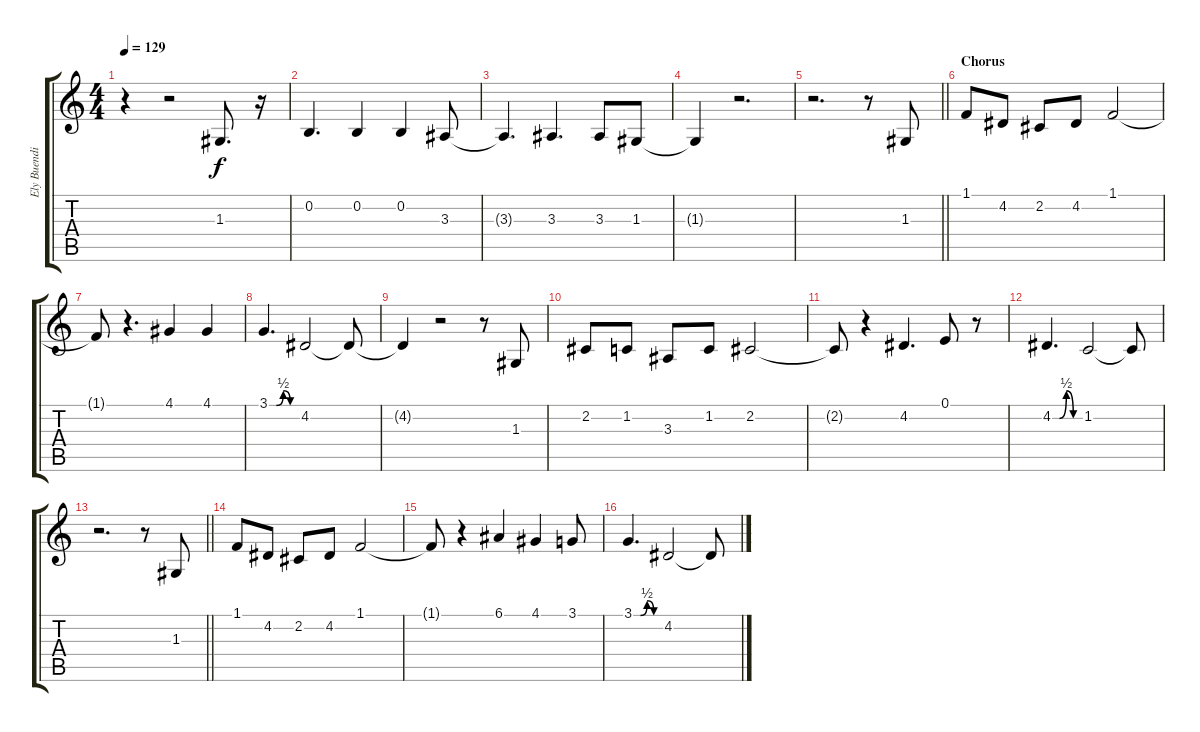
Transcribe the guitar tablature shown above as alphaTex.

\track ("Ely Buendia(Vocal)" "Ely Buendi") {instrument sopranosax}
\staff {score tabs}
\tuning (E4 B3 G3 D3 A2 E2) {hide}
\ts (4 4)
\tempo 129
\clef g2
\ks c
r.4{dy f} r.2 1.3.8{d} r.16 |
0.2.4{d} 0.2.4 0.2.4 3.3.8 |
3.3{t}.4{d} 3.3.4{d} 3.3.8 1.3.8 |
1.3{t}.4 r.2{d} |
\barLineRight lightlight
r.2{d} r.8 1.3.8 |
\section ("" "Chorus")
1.1.8 4.2.8 2.2.8 4.2.8 1.1.2 |
1.1{t}.8 r.4{d} 4.1.4 4.1.4 |
3.1{be (custom 0 0 15 0 30 2 45 0 60 0)}.4{d} 4.2.2 4.2{t}.8 |
4.2{t}.4 r.2 r.8 1.3.8 |
2.2.8 1.2.8 3.3.8 1.2.8 2.2.2 |
2.2{t}.8 r.4 4.2.4{d} 0.1.8 r.8 |
4.2{be (custom 0 0 15 0 30 2 45 0 60 0)}.4{d} 1.2.2 1.2{t}.8 |
\barLineRight lightlight
r.2{d} r.8 1.3.8 |
1.1.8 4.2.8 2.2.8 4.2.8 1.1.2 |
1.1{t}.8 r.4 6.1.4 4.1.4 3.1.8 |
3.1{be (custom 0 0 15 0 30 2 45 0 60 0)}.4{d} 4.2.2 4.2{t}.8
